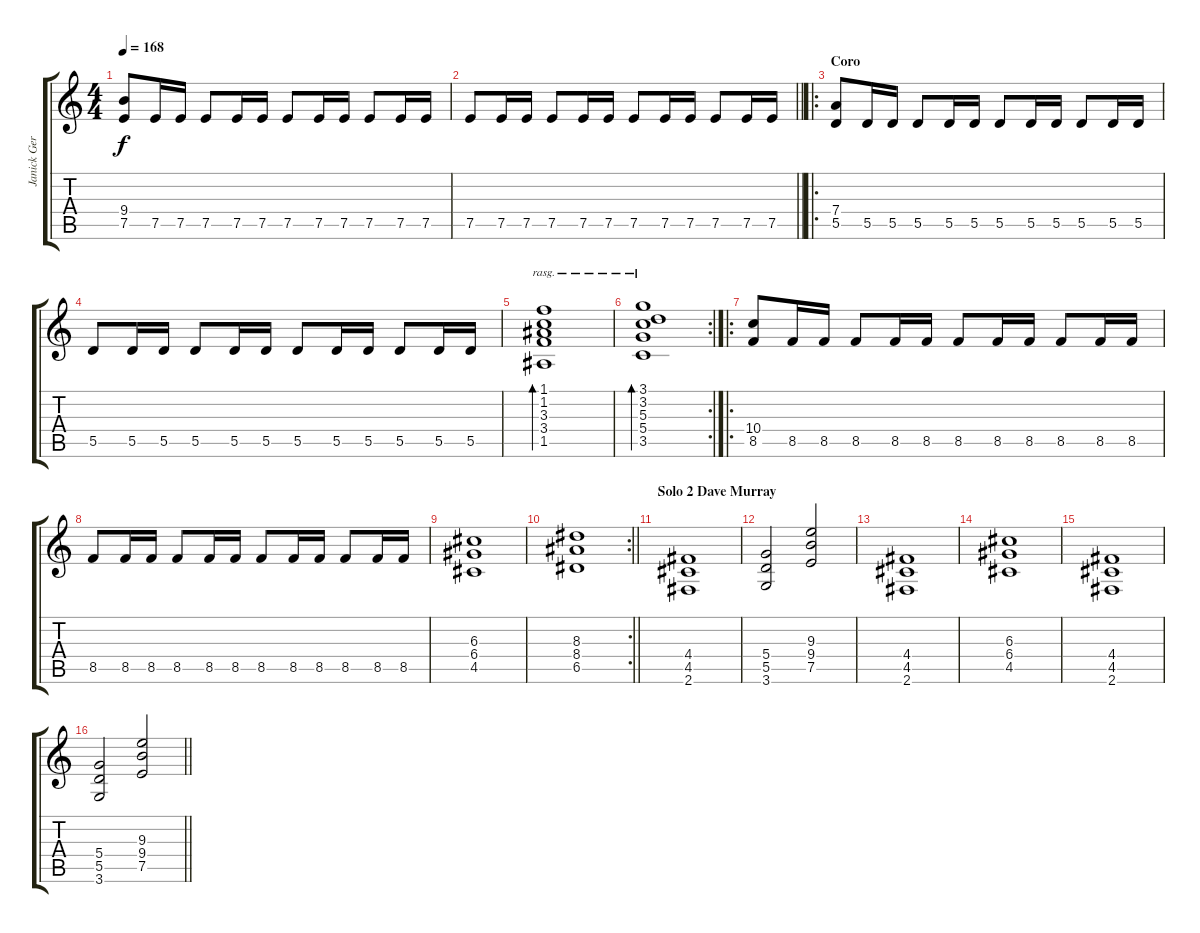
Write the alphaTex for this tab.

\track ("Janick Gers" "Janick Ger") {instrument distortionguitar}
\staff {score tabs}
\tuning (E4 B3 G3 D3 A2 E2) {hide}
\ts (4 4)
\tempo 168
\clef g2
\ks c
(9.4 7.5).8{dy f} 7.5.16 7.5.16 7.5.8 7.5.16 7.5.16 7.5.8 7.5.16 7.5.16 7.5.8 7.5.16 7.5.16 |
\barLineRight lightlight
7.5.8 7.5.16 7.5.16 7.5.8 7.5.16 7.5.16 7.5.8 7.5.16 7.5.16 7.5.8 7.5.16 7.5.16 |
\ro
\section ("" "Coro")
(7.4 5.5).8 5.5.16 5.5.16 5.5.8 5.5.16 5.5.16 5.5.8 5.5.16 5.5.16 5.5.8 5.5.16 5.5.16 |
5.5.8 5.5.16 5.5.16 5.5.8 5.5.16 5.5.16 5.5.8 5.5.16 5.5.16 5.5.8 5.5.16 5.5.16 |
(1.1 1.2 3.3 3.4 1.5).1{bd 120 rasg ii volume 12 instrument acousticguitarsteel} |
\rc 2
(3.1 3.2 5.3 5.4 3.5).1{bd 120 rasg ii} |
\ro
(10.4 8.5).8{volume 11 instrument distortionguitar} 8.5.16 8.5.16 8.5.8 8.5.16 8.5.16 8.5.8 8.5.16 8.5.16 8.5.8 8.5.16 8.5.16 |
8.5.8 8.5.16 8.5.16 8.5.8 8.5.16 8.5.16 8.5.8 8.5.16 8.5.16 8.5.8 8.5.16 8.5.16 |
(6.3 6.4 4.5).1 |
\rc 2
\barLineRight lightlight
(8.3 8.4 6.5).1 |
\section ("" "Solo 2 Dave Murray")
(4.4 4.5 2.6).1 |
(5.4 5.5 3.6).2 (9.3 9.4 7.5).2 |
(4.4 4.5 2.6).1 |
(6.3 6.4 4.5).1 |
(4.4 4.5 2.6).1 |
\barLineRight lightlight
(5.4 5.5 3.6).2 (9.3 9.4 7.5).2
